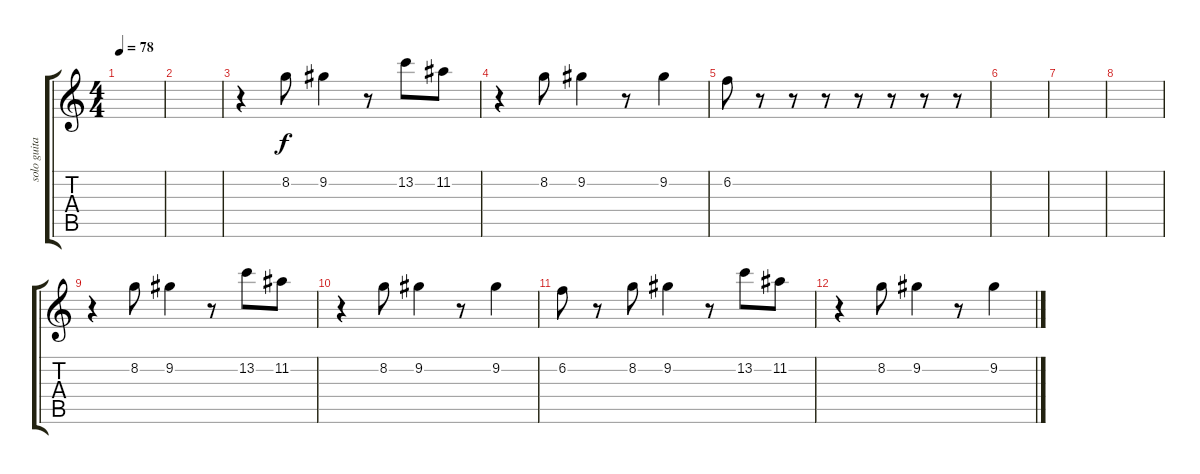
\track ("solo guitar" "solo guita") {instrument overdrivenguitar}
\staff {score tabs}
\tuning (E4 B3 G3 D3 A2 E2) {hide}
\ts (4 4)
\tempo 78
\clef g2
\ks c
|
|
r.4 8.2.8 9.2.4 r.8 13.2.8 11.2.8 |
r.4 8.2.8 9.2.4 r.8 9.2.4 |
6.2.8 r.8 r.8 r.8 r.8 r.8 r.8 r.8 |
|
|
|
r.4 8.2.8 9.2.4 r.8 13.2.8 11.2.8 |
r.4 8.2.8 9.2.4 r.8 9.2.4 |
6.2.8 r.8 8.2.8 9.2.4 r.8 13.2.8 11.2.8 |
r.4 8.2.8 9.2.4 r.8 9.2.4
